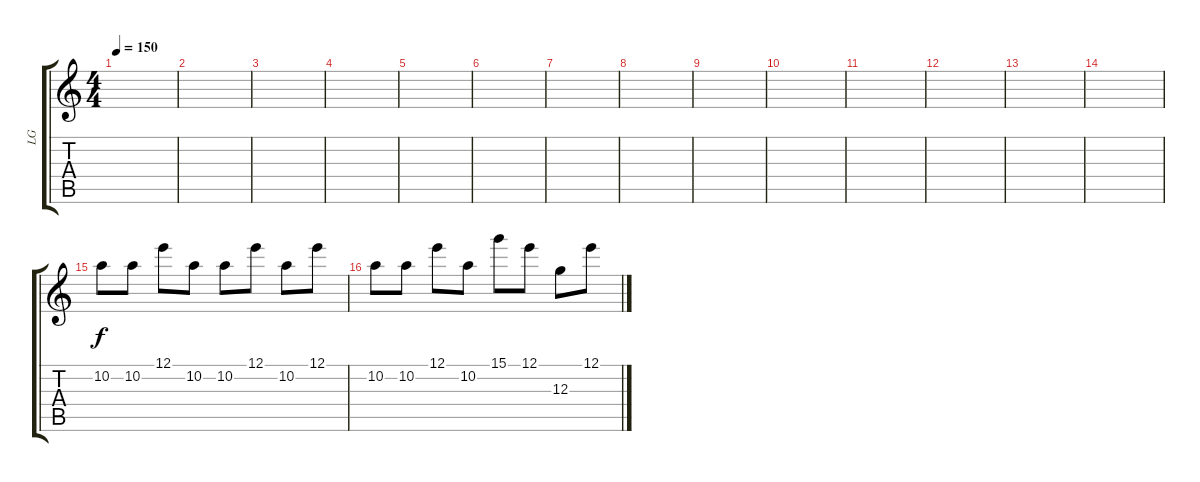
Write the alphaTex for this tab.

\track ("LG" "LG") {instrument distortionguitar}
\staff {score tabs}
\tuning (E4 B3 G3 D3 A2 D2) {hide}
\ts (4 4)
\tempo 150
\clef g2
\ks c
|
|
|
|
|
|
|
|
|
|
|
|
|
|
10.2.8 10.2.8 12.1.8 10.2.8 10.2.8 12.1.8 10.2.8 12.1.8 |
10.2.8 10.2.8 12.1.8 10.2.8 15.1.8 12.1.8 12.3.8 12.1.8
